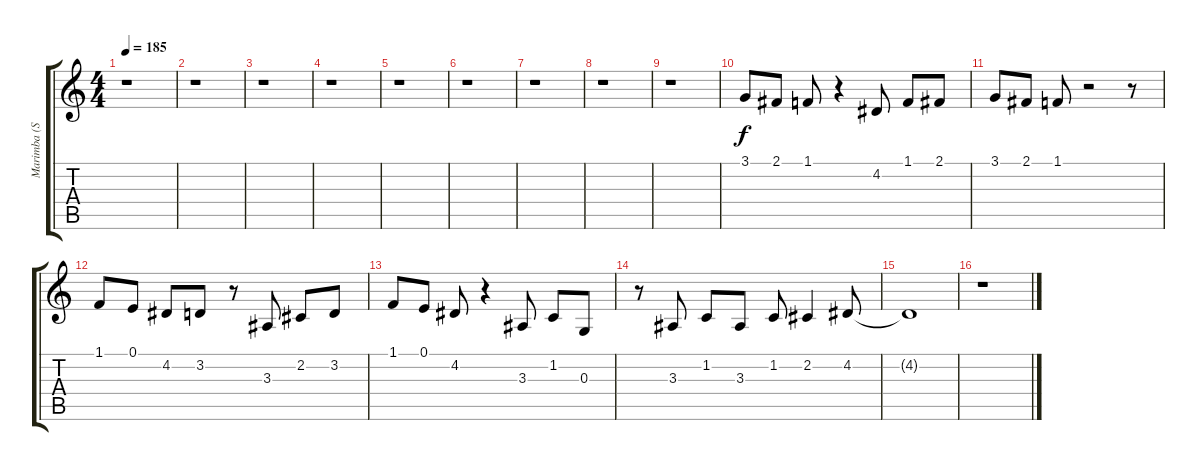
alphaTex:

\track ("Marimba (Synth III)" "Marimba (S") {instrument marimba}
\staff {score tabs}
\tuning (E4 B3 G3 D3 A2 E2) {hide}
\ts (4 4)
\tempo 185
\clef g2
\ks c
r.1{dy f} |
r.1 |
r.1 |
r.1 |
r.1 |
r.1 |
r.1 |
r.1 |
r.1 |
3.1.8 2.1.8 1.1.8 r.4 4.2.8 1.1.8 2.1.8 |
3.1.8 2.1.8 1.1.8 r.2 r.8 |
1.1.8 0.1.8 4.2.8 3.2.8 r.8 3.3.8 2.2.8 3.2.8 |
1.1.8 0.1.8 4.2.8 r.4 3.3.8 1.2.8 0.3.8 |
r.8 3.3.8 1.2.8 3.3.8 1.2.8 2.2.4 4.2.8 |
4.2{t}.1 |
r.1
